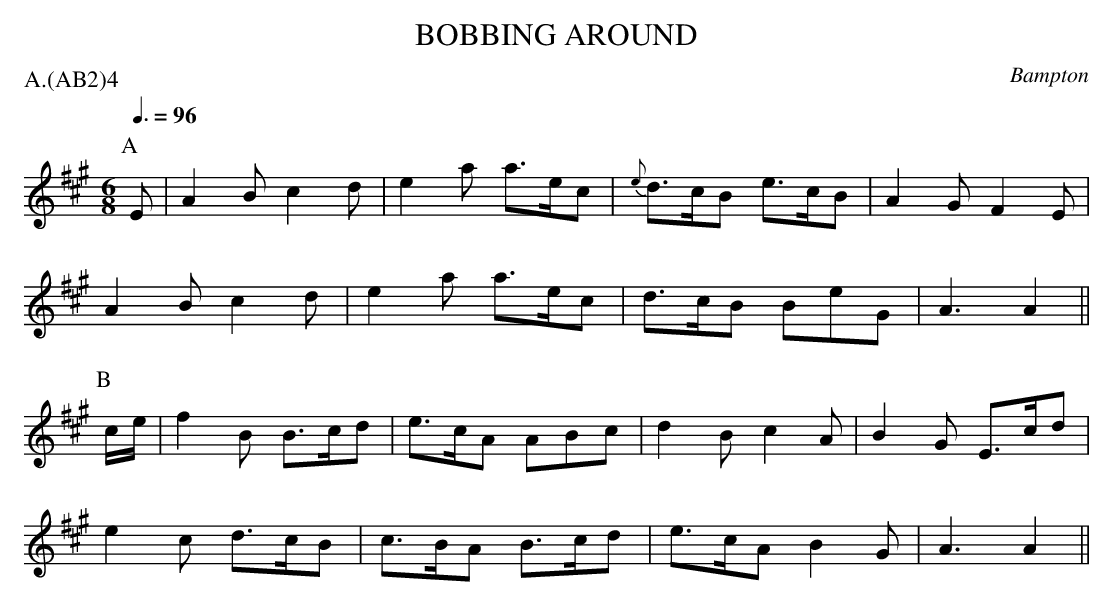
X:1
T: BOBBING AROUND
O: Bampton
P: A.(AB2)4
Q: 3/8=96
M: 6/8
L: 1/8
K: A
P: A
E | A2B c2d | e2a a>ec | {e}d>cB e>cB | A2G F2E |
    A2B c2d | e2a a>ec |    d>cB BeG  | A3  A2 ||
P:B
c/e/ | f2B B>cd | e>cA ABc  | d2B  c2A | B2G E>cd |
       e2c d>cB | c>BA B>cd | e>cA B2G | A3  A2  ||
